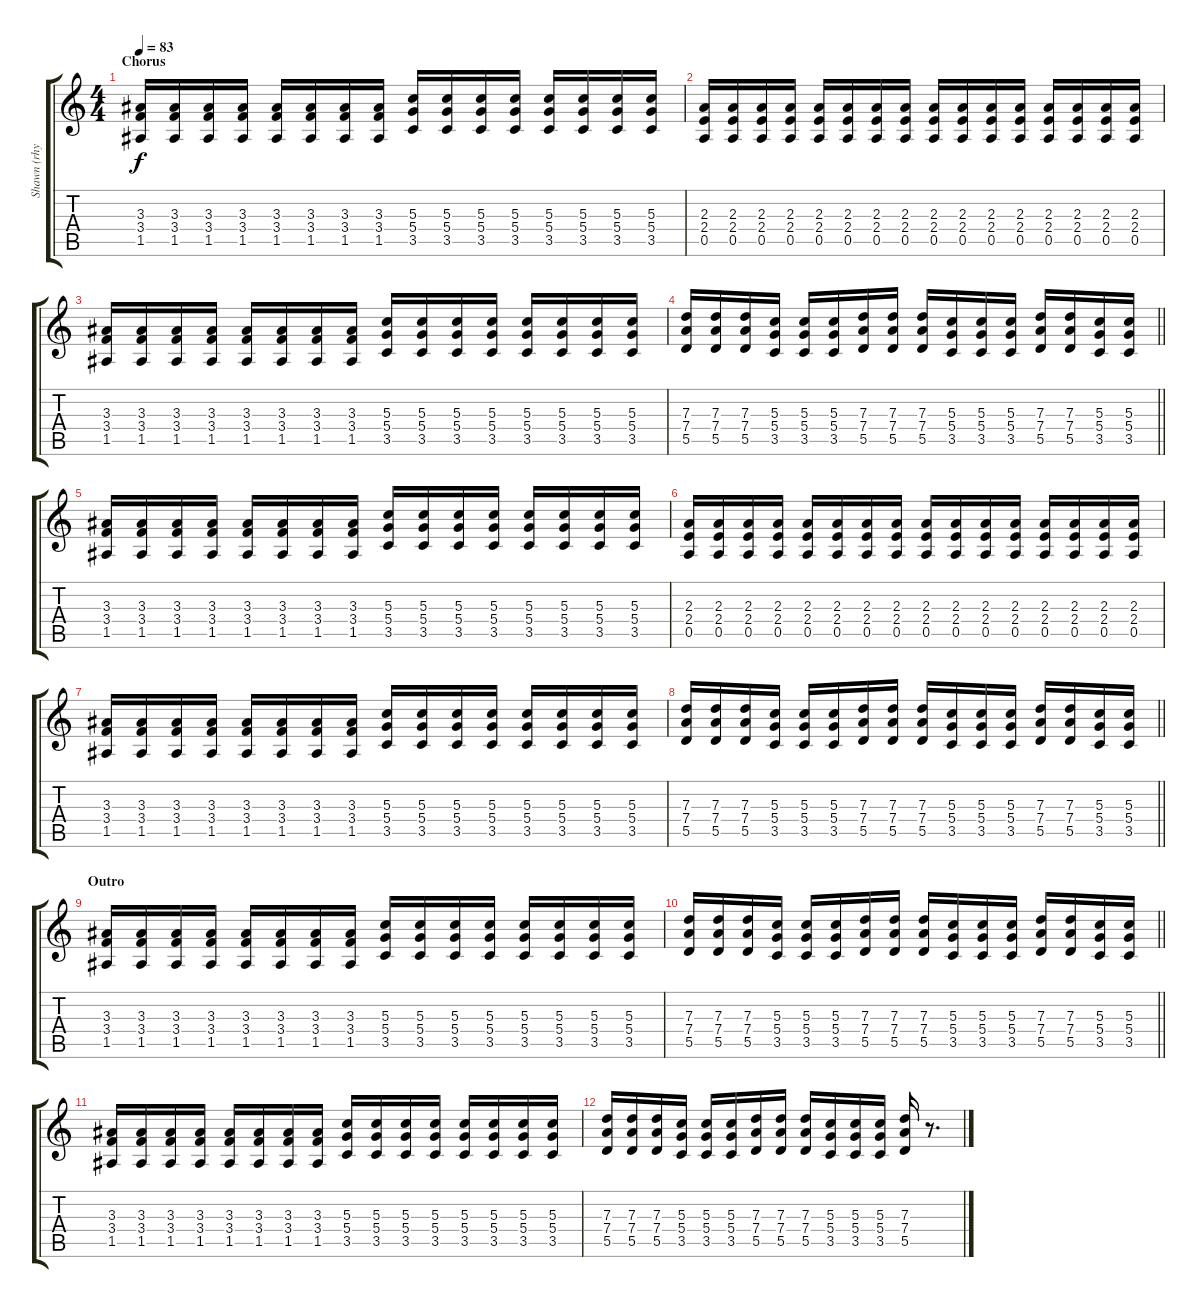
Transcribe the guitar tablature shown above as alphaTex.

\track ("Shawn (rhythm)" "Shawn (rhy") {instrument overdrivenguitar}
\staff {score tabs}
\tuning (E4 B3 G3 D3 A2 D2) {hide}
\ts (4 4)
\section ("" "Chorus")
\tempo 83
\clef g2
\ks c
(3.3 3.4 1.5).16{dy f} (3.3 3.4 1.5).16 (3.3 3.4 1.5).16 (3.3 3.4 1.5).16 (3.3 3.4 1.5).16 (3.3 3.4 1.5).16 (3.3 3.4 1.5).16 (3.3 3.4 1.5).16 (5.3 5.4 3.5).16 (5.3 5.4 3.5).16 (5.3 5.4 3.5).16 (5.3 5.4 3.5).16 (5.3 5.4 3.5).16 (5.3 5.4 3.5).16 (5.3 5.4 3.5).16 (5.3 5.4 3.5).16 |
(2.3 2.4 0.5).16 (2.3 2.4 0.5).16 (2.3 2.4 0.5).16 (2.3 2.4 0.5).16 (2.3 2.4 0.5).16 (2.3 2.4 0.5).16 (2.3 2.4 0.5).16 (2.3 2.4 0.5).16 (2.3 2.4 0.5).16 (2.3 2.4 0.5).16 (2.3 2.4 0.5).16 (2.3 2.4 0.5).16 (2.3 2.4 0.5).16 (2.3 2.4 0.5).16 (2.3 2.4 0.5).16 (2.3 2.4 0.5).16 |
(3.3 3.4 1.5).16 (3.3 3.4 1.5).16 (3.3 3.4 1.5).16 (3.3 3.4 1.5).16 (3.3 3.4 1.5).16 (3.3 3.4 1.5).16 (3.3 3.4 1.5).16 (3.3 3.4 1.5).16 (5.3 5.4 3.5).16 (5.3 5.4 3.5).16 (5.3 5.4 3.5).16 (5.3 5.4 3.5).16 (5.3 5.4 3.5).16 (5.3 5.4 3.5).16 (5.3 5.4 3.5).16 (5.3 5.4 3.5).16 |
\barLineRight lightlight
(7.3 7.4 5.5).16 (7.3 7.4 5.5).16 (7.3 7.4 5.5).16 (5.3 5.4 3.5).16 (5.3 5.4 3.5).16 (5.3 5.4 3.5).16 (7.3 7.4 5.5).16 (7.3 7.4 5.5).16 (7.3 7.4 5.5).16 (5.3 5.4 3.5).16 (5.3 5.4 3.5).16 (5.3 5.4 3.5).16 (7.3 7.4 5.5).16 (7.3 7.4 5.5).16 (5.3 5.4 3.5).16 (5.3 5.4 3.5).16 |
(3.3 3.4 1.5).16 (3.3 3.4 1.5).16 (3.3 3.4 1.5).16 (3.3 3.4 1.5).16 (3.3 3.4 1.5).16 (3.3 3.4 1.5).16 (3.3 3.4 1.5).16 (3.3 3.4 1.5).16 (5.3 5.4 3.5).16 (5.3 5.4 3.5).16 (5.3 5.4 3.5).16 (5.3 5.4 3.5).16 (5.3 5.4 3.5).16 (5.3 5.4 3.5).16 (5.3 5.4 3.5).16 (5.3 5.4 3.5).16 |
(2.3 2.4 0.5).16 (2.3 2.4 0.5).16 (2.3 2.4 0.5).16 (2.3 2.4 0.5).16 (2.3 2.4 0.5).16 (2.3 2.4 0.5).16 (2.3 2.4 0.5).16 (2.3 2.4 0.5).16 (2.3 2.4 0.5).16 (2.3 2.4 0.5).16 (2.3 2.4 0.5).16 (2.3 2.4 0.5).16 (2.3 2.4 0.5).16 (2.3 2.4 0.5).16 (2.3 2.4 0.5).16 (2.3 2.4 0.5).16 |
(3.3 3.4 1.5).16 (3.3 3.4 1.5).16 (3.3 3.4 1.5).16 (3.3 3.4 1.5).16 (3.3 3.4 1.5).16 (3.3 3.4 1.5).16 (3.3 3.4 1.5).16 (3.3 3.4 1.5).16 (5.3 5.4 3.5).16 (5.3 5.4 3.5).16 (5.3 5.4 3.5).16 (5.3 5.4 3.5).16 (5.3 5.4 3.5).16 (5.3 5.4 3.5).16 (5.3 5.4 3.5).16 (5.3 5.4 3.5).16 |
\barLineRight lightlight
(7.3 7.4 5.5).16 (7.3 7.4 5.5).16 (7.3 7.4 5.5).16 (5.3 5.4 3.5).16 (5.3 5.4 3.5).16 (5.3 5.4 3.5).16 (7.3 7.4 5.5).16 (7.3 7.4 5.5).16 (7.3 7.4 5.5).16 (5.3 5.4 3.5).16 (5.3 5.4 3.5).16 (5.3 5.4 3.5).16 (7.3 7.4 5.5).16 (7.3 7.4 5.5).16 (5.3 5.4 3.5).16 (5.3 5.4 3.5).16 |
\section ("" "Outro")
(3.3 3.4 1.5).16 (3.3 3.4 1.5).16 (3.3 3.4 1.5).16 (3.3 3.4 1.5).16 (3.3 3.4 1.5).16 (3.3 3.4 1.5).16 (3.3 3.4 1.5).16 (3.3 3.4 1.5).16 (5.3 5.4 3.5).16 (5.3 5.4 3.5).16 (5.3 5.4 3.5).16 (5.3 5.4 3.5).16 (5.3 5.4 3.5).16 (5.3 5.4 3.5).16 (5.3 5.4 3.5).16 (5.3 5.4 3.5).16 |
\barLineRight lightlight
(7.3 7.4 5.5).16 (7.3 7.4 5.5).16 (7.3 7.4 5.5).16 (5.3 5.4 3.5).16 (5.3 5.4 3.5).16 (5.3 5.4 3.5).16 (7.3 7.4 5.5).16 (7.3 7.4 5.5).16 (7.3 7.4 5.5).16 (5.3 5.4 3.5).16 (5.3 5.4 3.5).16 (5.3 5.4 3.5).16 (7.3 7.4 5.5).16 (7.3 7.4 5.5).16 (5.3 5.4 3.5).16 (5.3 5.4 3.5).16 |
(3.3 3.4 1.5).16 (3.3 3.4 1.5).16 (3.3 3.4 1.5).16 (3.3 3.4 1.5).16 (3.3 3.4 1.5).16 (3.3 3.4 1.5).16 (3.3 3.4 1.5).16 (3.3 3.4 1.5).16 (5.3 5.4 3.5).16 (5.3 5.4 3.5).16 (5.3 5.4 3.5).16 (5.3 5.4 3.5).16 (5.3 5.4 3.5).16 (5.3 5.4 3.5).16 (5.3 5.4 3.5).16 (5.3 5.4 3.5).16 |
(7.3 7.4 5.5).16 (7.3 7.4 5.5).16 (7.3 7.4 5.5).16 (5.3 5.4 3.5).16 (5.3 5.4 3.5).16 (5.3 5.4 3.5).16 (7.3 7.4 5.5).16 (7.3 7.4 5.5).16 (7.3 7.4 5.5).16 (5.3 5.4 3.5).16 (5.3 5.4 3.5).16 (5.3 5.4 3.5).16 (7.3 7.4 5.5).16 r.8{d}
